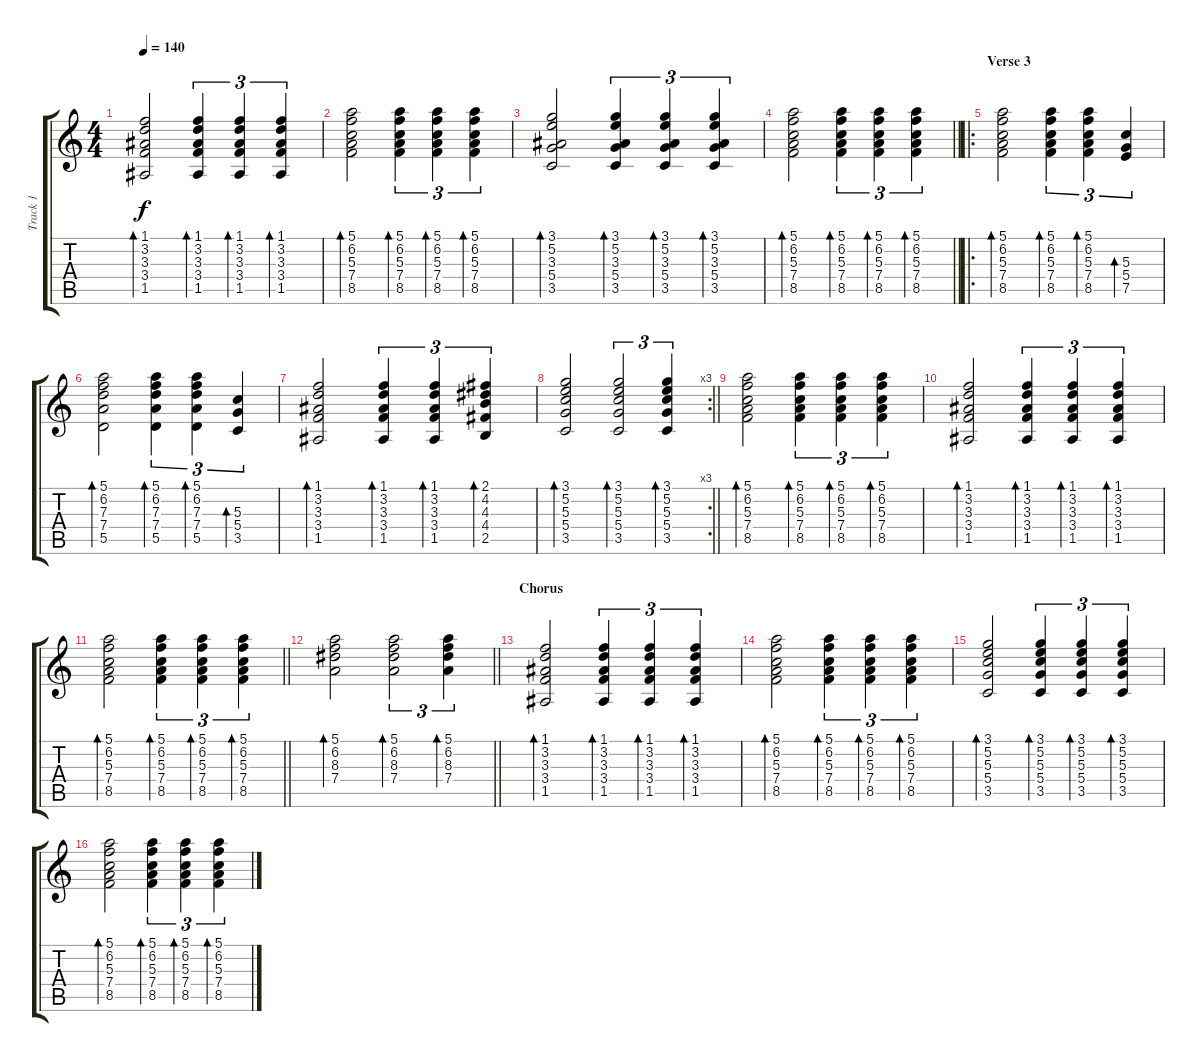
\track ("Track 1" "Track 1") {instrument electricguitarclean}
\staff {score tabs}
\tuning (E4 B3 G3 D3 A2 E2) {hide}
\ts (4 4)
\tempo 140
\clef g2
\ks c
(1.1 3.2 3.3 3.4 1.5).2{bd 240 dy f} (1.1 3.2 3.3 3.4 1.5).4{tu (3 2) bd 60} (1.1 3.2 3.3 3.4 1.5).4{tu (3 2) bd 60} (1.1 3.2 3.3 3.4 1.5).4{tu (3 2) bd 60} |
(5.1 6.2 5.3 7.4 8.5).2{bd 240} (5.1 6.2 5.3 7.4 8.5).4{tu (3 2) bd 60} (5.1 6.2 5.3 7.4 8.5).4{tu (3 2) bd 60} (5.1 6.2 5.3 7.4 8.5).4{tu (3 2) bd 60} |
(3.1 5.2 3.3 5.4 3.5).2{bd 240} (3.1 5.2 3.3 5.4 3.5).4{tu (3 2) bd 60} (3.1 5.2 3.3 5.4 3.5).4{tu (3 2) bd 60} (3.1 5.2 3.3 5.4 3.5).4{tu (3 2) bd 60} |
\barLineRight lightlight
(5.1 6.2 5.3 7.4 8.5).2{bd 240} (5.1 6.2 5.3 7.4 8.5).4{tu (3 2) bd 60} (5.1 6.2 5.3 7.4 8.5).4{tu (3 2) bd 60} (5.1 6.2 5.3 7.4 8.5).4{tu (3 2) bd 60} |
\ro
\section ("" "Verse 3")
(5.1 6.2 5.3 7.4 8.5).2{bd 240} (5.1 6.2 5.3 7.4 8.5).4{tu (3 2) bd 60} (5.1 6.2 5.3 7.4 8.5).4{tu (3 2) bd 60} (5.3 5.4 7.5).4{tu (3 2) bd 30} |
(5.1 6.2 7.3 7.4 5.5).2{bd 240} (5.1 6.2 7.3 7.4 5.5).4{tu (3 2) bd 60} (5.1 6.2 7.3 7.4 5.5).4{tu (3 2) bd 60} (5.3 5.4 3.5).4{tu (3 2) bd 30} |
(1.1 3.2 3.3 3.4 1.5).2{bd 240} (1.1 3.2 3.3 3.4 1.5).4{tu (3 2) bd 60} (1.1 3.2 3.3 3.4 1.5).4{tu (3 2) bd 60} (2.1 4.2 4.3 4.4 2.5).4{tu (3 2) bd 60} |
\rc 3
\barLineRight lightlight
(3.1 5.2 5.3 5.4 3.5).2{bd 240} (3.1 5.2 5.3 5.4 3.5).2{tu (3 2) bd 60} (3.1 5.2 5.3 5.4 3.5).4{tu (3 2) bd 60} |
(5.1 6.2 5.3 7.4 8.5).2{bd 240} (5.1 6.2 5.3 7.4 8.5).4{tu (3 2) bd 60} (5.1 6.2 5.3 7.4 8.5).4{tu (3 2) bd 60} (5.1 6.2 5.3 7.4 8.5).4{tu (3 2) bd 60} |
(1.1 3.2 3.3 3.4 1.5).2{bd 240} (1.1 3.2 3.3 3.4 1.5).4{tu (3 2) bd 60} (1.1 3.2 3.3 3.4 1.5).4{tu (3 2) bd 60} (1.1 3.2 3.3 3.4 1.5).4{tu (3 2) bd 60} |
\barLineRight lightlight
(5.1 6.2 5.3 7.4 8.5).2{bd 240} (5.1 6.2 5.3 7.4 8.5).4{tu (3 2) bd 60} (5.1 6.2 5.3 7.4 8.5).4{tu (3 2) bd 60} (5.1 6.2 5.3 7.4 8.5).4{tu (3 2) bd 60} |
\barLineRight lightlight
(5.1 6.2 8.3 7.4).2{bd 60} (5.1 6.2 8.3 7.4).2{tu (3 2) bd 60} (5.1 6.2 8.3 7.4).4{tu (3 2) bd 60} |
\section ("" "Chorus")
(1.1 3.2 3.3 3.4 1.5).2{bd 240} (1.1 3.2 3.3 3.4 1.5).4{tu (3 2) bd 60} (1.1 3.2 3.3 3.4 1.5).4{tu (3 2) bd 60} (1.1 3.2 3.3 3.4 1.5).4{tu (3 2) bd 60} |
(5.1 6.2 5.3 7.4 8.5).2{bd 240} (5.1 6.2 5.3 7.4 8.5).4{tu (3 2) bd 60} (5.1 6.2 5.3 7.4 8.5).4{tu (3 2) bd 60} (5.1 6.2 5.3 7.4 8.5).4{tu (3 2) bd 60} |
(3.1 5.2 5.3 5.4 3.5).2{bd 240} (3.1 5.2 5.3 5.4 3.5).4{tu (3 2) bd 60} (3.1 5.2 5.3 5.4 3.5).4{tu (3 2) bd 60} (3.1 5.2 5.3 5.4 3.5).4{tu (3 2) bd 60} |
(5.1 6.2 5.3 7.4 8.5).2{bd 240} (5.1 6.2 5.3 7.4 8.5).4{tu (3 2) bd 60} (5.1 6.2 5.3 7.4 8.5).4{tu (3 2) bd 60} (5.1 6.2 5.3 7.4 8.5).4{tu (3 2) bd 60}
